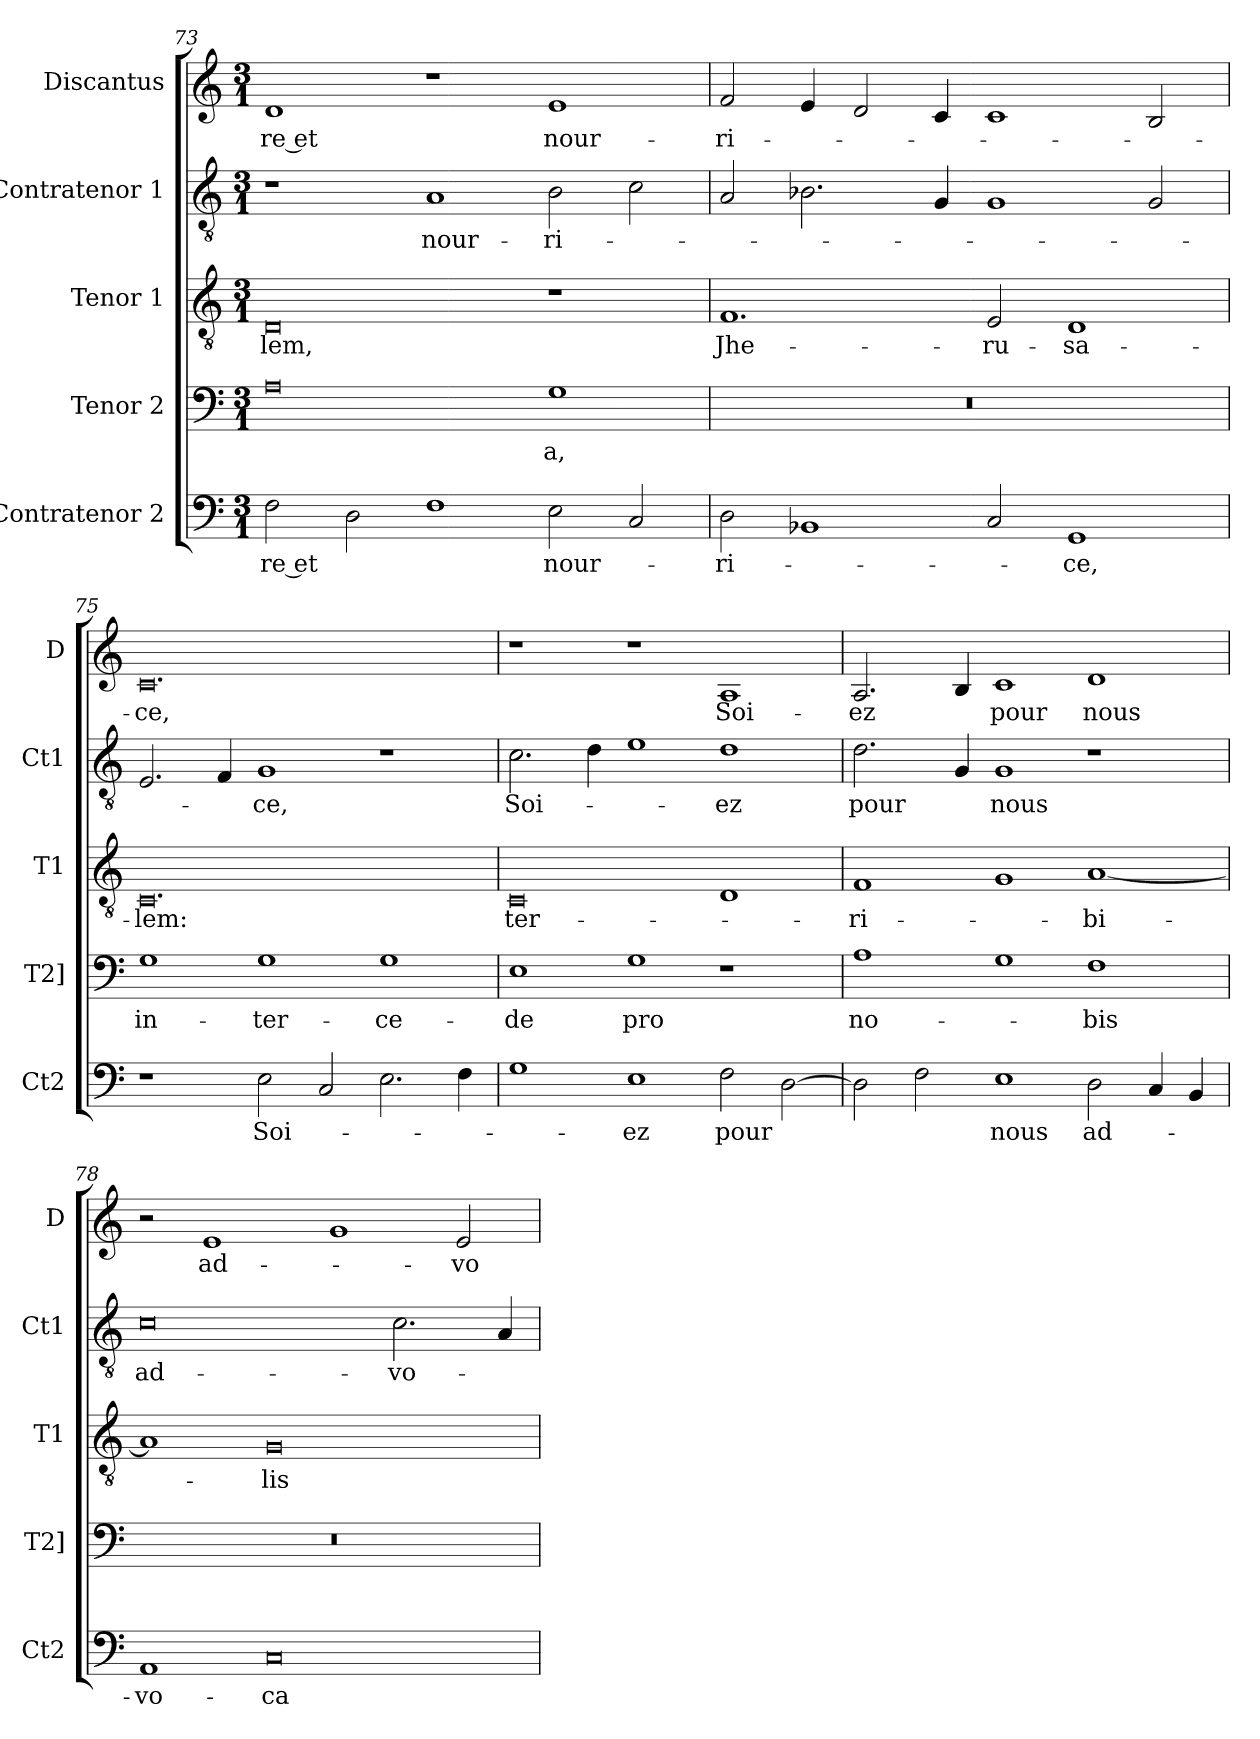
**kern	**text	**kern	**text	**kern	**text	**kern	**text	**kern	**text
*part5	*part5	*part4	*part4	*part3	*part3	*part2	*part2	*part1	*part1
*staff5	*staff5	*staff4	*staff4	*staff3	*staff3	*staff2	*staff2	*staff1	*staff1
*I"Contratenor 2	*	*I"Tenor 2	*	*I"Tenor 1	*	*I"Contratenor 1	*	*I"Discantus	*
*I'Ct2	*	*I'T2]	*	*I'T1	*	*I'Ct1	*	*I'D	*
*clefF4	*	*clefF4	*	*clefGv2	*	*clefGv2	*	*clefG2	*
*k[]	*	*k[]	*	*k[]	*	*k[]	*	*k[]	*
*M3/1	*	*M3/1	*	*M3/1	*	*M3/1	*	*M3/1	*
=73	=73	=73	=73	=73	=73	=73	=73	=73	=73
2F	-re et	0A	.	0D	-lem,	1r	.	1d	-re et
2D	.	.	.	.	.	.	.	.	.
1F	.	.	.	.	.	1A	nour-	1r	.
2E	nour-	1G	-a,	1r	.	2B	-ri-	1e	nour-
2C	.	.	.	.	.	2c	.	.	.
=74	=74	=74	=74	=74	=74	=74	=74	=74	=74
2D	-ri-	0.r	.	1.F	Jhe-	2A	.	2f	-ri-
1BB-X	.	.	.	.	.	2.B-X	.	4e	.
.	.	.	.	.	.	.	.	2d	.
.	.	.	.	.	.	4G	.	4c	.
2C	.	.	.	2E	-ru-	1G	.	1c	.
1GG	-ce,	.	.	1D	-sa-	.	.	.	.
.	.	.	.	.	.	2G	.	2B	.
=75	=75	=75	=75	=75	=75	=75	=75	=75	=75
1r	.	1G	in-	0.C	-lem:	2.E	.	0.c	-ce,
.	.	.	.	.	.	4F	.	.	.
2E	Soi-	1G	-ter-	.	.	1G	-ce,	.	.
2C	.	.	.	.	.	.	.	.	.
2.E	.	1G	-ce-	.	.	1r	.	.	.
4F	.	.	.	.	.	.	.	.	.
=76	=76	=76	=76	=76	=76	=76	=76	=76	=76
1G	.	1E	-de	0C	ter-	2.c	Soi-	1r	.
.	.	.	.	.	.	4d	.	.	.
1E	-ez	1G	pro	.	.	1e	.	1r	.
2F	pour	1r	.	1D	.	1d	-ez	1A	Soi-
[2D	.	.	.	.	.	.	.	.	.
=77	=77	=77	=77	=77	=77	=77	=77	=77	=77
2D]	.	1A	no-	1F	-ri-	2.d	pour	2.A	-ez
2F	.	.	.	.	.	.	.	.	.
.	.	.	.	.	.	4G	.	4B	.
1E	nous	1G	.	1G	.	1G	nous	1c	pour
2D	ad-	1F	-bis	[1A	-bi-	1r	.	1d	nous
4C	.	.	.	.	.	.	.	.	.
4BB	.	.	.	.	.	.	.	.	.
=78	=78	=78	=78	=78	=78	=78	=78	=78	=78
1AA	-vo-	0.r	.	1A]	.	0c	ad-	2r	.
.	.	.	.	.	.	.	.	1e	ad-
0C	-ca-	.	.	0G	-lis	.	.	.	.
.	.	.	.	.	.	.	.	1g	.
.	.	.	.	.	.	2.c	-vo-	.	.
.	.	.	.	.	.	.	.	2e	-vo-
.	.	.	.	.	.	4A	.	.	.
=	=	=	=	=	=	=	=	=	=
*-	*-	*-	*-	*-	*-	*-	*-	*-	*-
